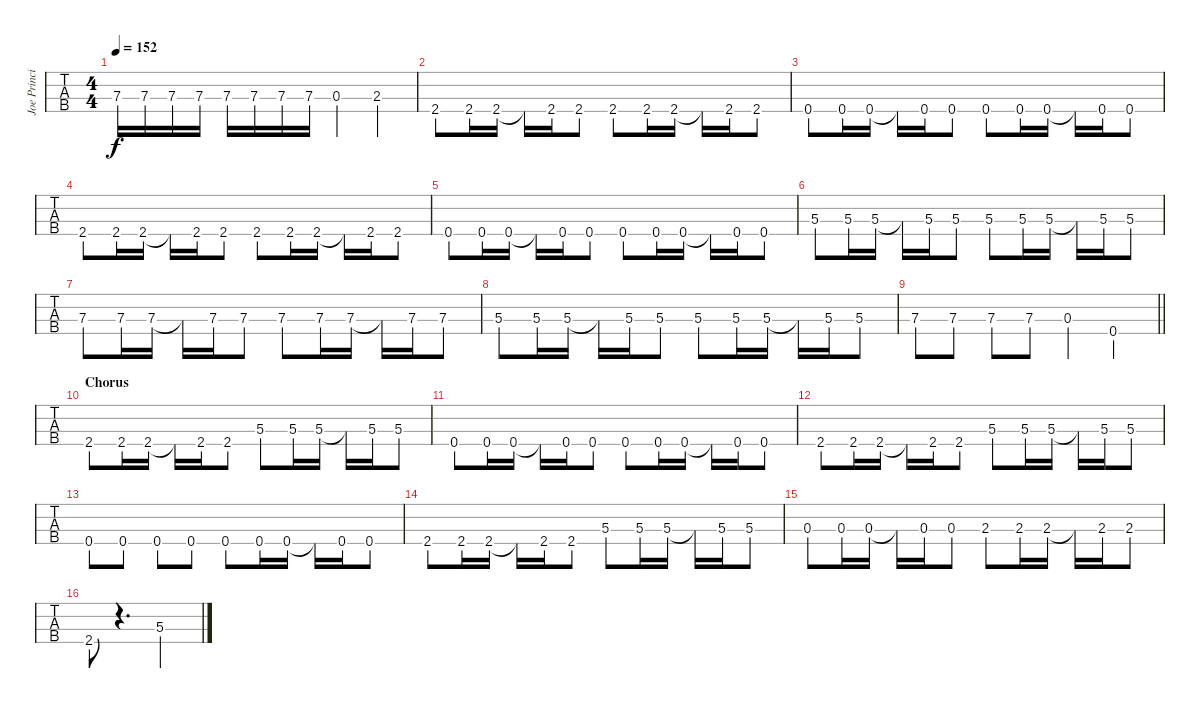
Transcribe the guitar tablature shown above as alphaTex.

\track ("Joe Principe - Bass" "Joe Princi") {instrument electricbassfinger}
\staff {tabs}
\tuning (Gb2 Db2 Ab1 Eb1) {hide}
\ts (4 4)
\tempo 152
\clef f4
\ks c
7.3.16{dy f} 7.3.16 7.3.16 7.3.16 7.3.16 7.3.16 7.3.16 7.3.16 0.3.4 2.3.4 |
2.4.8 2.4.16 2.4.16 2.4{t}.16 2.4.16 2.4.8 2.4.8 2.4.16 2.4.16 2.4{t}.16 2.4.16 2.4.8 |
0.4.8 0.4.16 0.4.16 0.4{t}.16 0.4.16 0.4.8 0.4.8 0.4.16 0.4.16 0.4{t}.16 0.4.16 0.4.8 |
2.4.8 2.4.16 2.4.16 2.4{t}.16 2.4.16 2.4.8 2.4.8 2.4.16 2.4.16 2.4{t}.16 2.4.16 2.4.8 |
0.4.8 0.4.16 0.4.16 0.4{t}.16 0.4.16 0.4.8 0.4.8 0.4.16 0.4.16 0.4{t}.16 0.4.16 0.4.8 |
5.3.8 5.3.16 5.3.16 5.3{t}.16 5.3.16 5.3.8 5.3.8 5.3.16 5.3.16 5.3{t}.16 5.3.16 5.3.8 |
7.3.8 7.3.16 7.3.16 7.3{t}.16 7.3.16 7.3.8 7.3.8 7.3.16 7.3.16 7.3{t}.16 7.3.16 7.3.8 |
5.3.8 5.3.16 5.3.16 5.3{t}.16 5.3.16 5.3.8 5.3.8 5.3.16 5.3.16 5.3{t}.16 5.3.16 5.3.8 |
\barLineRight lightlight
7.3.8 7.3.8 7.3.8 7.3.8 0.3.4 0.4.4 |
\section ("" "Chorus")
2.4.8 2.4.16 2.4.16 2.4{t}.16 2.4.16 2.4.8 5.3.8 5.3.16 5.3.16 5.3{t}.16 5.3.16 5.3.8 |
0.4.8 0.4.16 0.4.16 0.4{t}.16 0.4.16 0.4.8 0.4.8 0.4.16 0.4.16 0.4{t}.16 0.4.16 0.4.8 |
2.4.8 2.4.16 2.4.16 2.4{t}.16 2.4.16 2.4.8 5.3.8 5.3.16 5.3.16 5.3{t}.16 5.3.16 5.3.8 |
0.4.8 0.4.8 0.4.8 0.4.8 0.4.8 0.4.16 0.4.16 0.4{t}.16 0.4.16 0.4.8 |
2.4.8 2.4.16 2.4.16 2.4{t}.16 2.4.16 2.4.8 5.3.8 5.3.16 5.3.16 5.3{t}.16 5.3.16 5.3.8 |
0.3.8 0.3.16 0.3.16 0.3{t}.16 0.3.16 0.3.8 2.3.8 2.3.16 2.3.16 2.3{t}.16 2.3.16 2.3.8 |
2.4.8 r.4{d} 5.3.2
